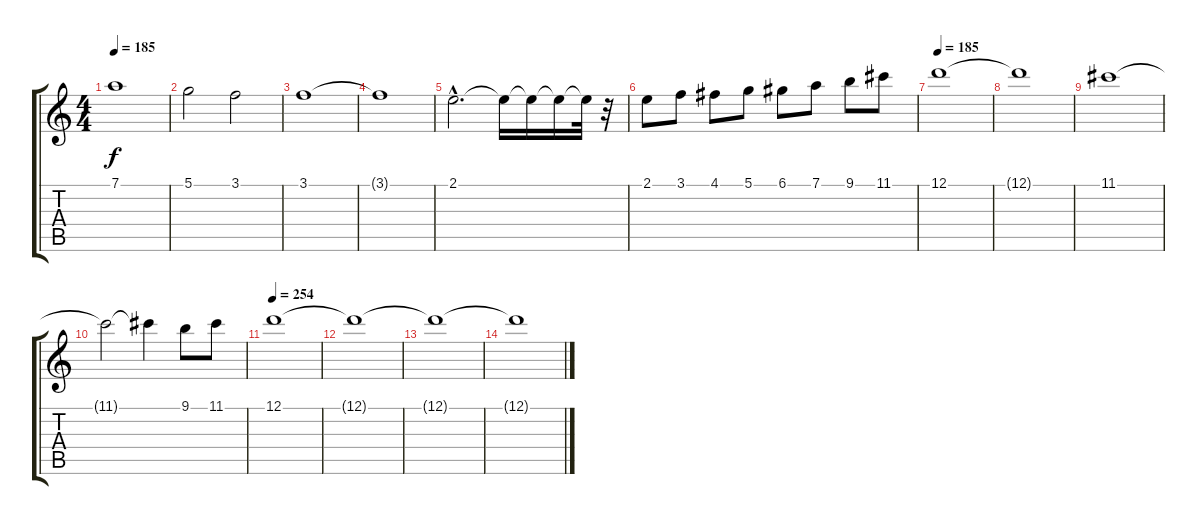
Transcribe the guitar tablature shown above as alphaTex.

\track "" {instrument overdrivenguitar}
\staff {score tabs}
\tuning (D4 A3 F3 C3 G2 D2) {hide}
\ts (4 4)
\tempo 185
\clef g2
\ks c
7.1.1{dy f} |
5.1.2 3.1.2 |
3.1.1 |
3.1{t}.1 |
2.1{hac}.2{d} 2.1{t}.16 2.1{t}.16 2.1{t}.16 2.1{t}.32 r.32 |
2.1.8 3.1.8 4.1.8 5.1.8 6.1.8 7.1.8 9.1.8 11.1.8 |
\tempo 185
12.1.1 |
12.1{t}.1 |
11.1.1 |
11.1{t}.2 11.1{t}.4 9.1.8 11.1.8 |
\tempo 254
12.1.1 |
12.1{t}.1 |
12.1{t}.1 |
12.1{t}.1
